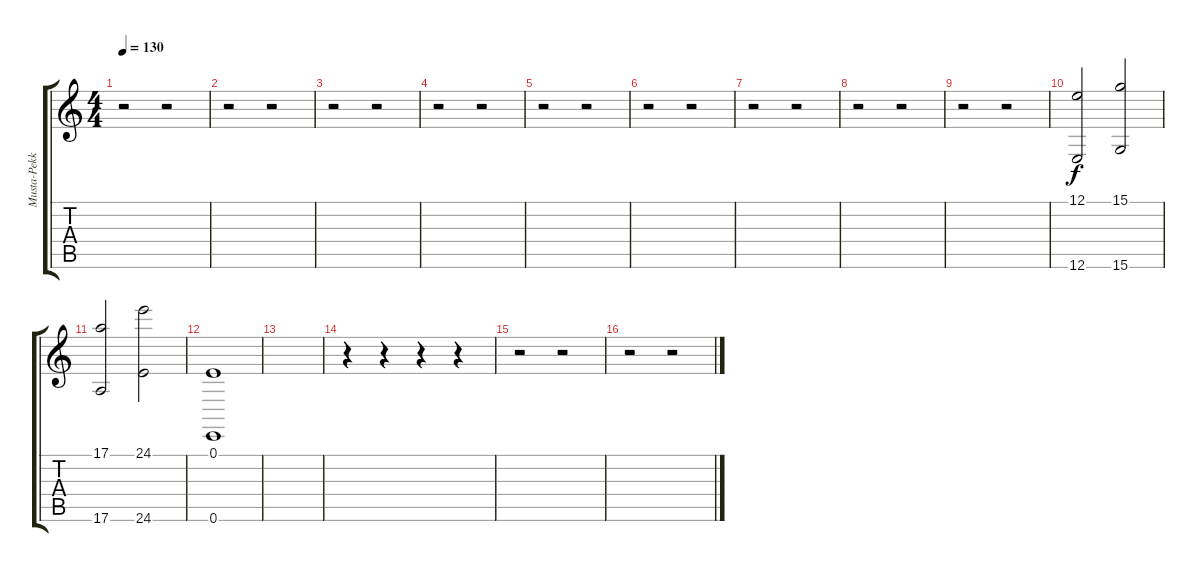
\track ("Musta-Pekka" "Musta-Pekk") {instrument stringensemble1}
\staff {score tabs}
\tuning (E4 B3 G3 D3 A2 E2) {hide}
\ts (4 4)
\tempo 130
\clef g2
\ks c
r.2{dy f} r.2 |
r.2 r.2 |
r.2 r.2 |
r.2 r.2 |
r.2 r.2 |
r.2 r.2 |
r.2 r.2 |
r.2 r.2 |
r.2 r.2 |
(12.1 12.6).2 (15.1 15.6).2 |
(17.1 17.6).2 (24.1 24.6).2 |
(0.1 0.6).1 |
|
r.4 r.4 r.4 r.4 |
r.2 r.2 |
r.2 r.2
